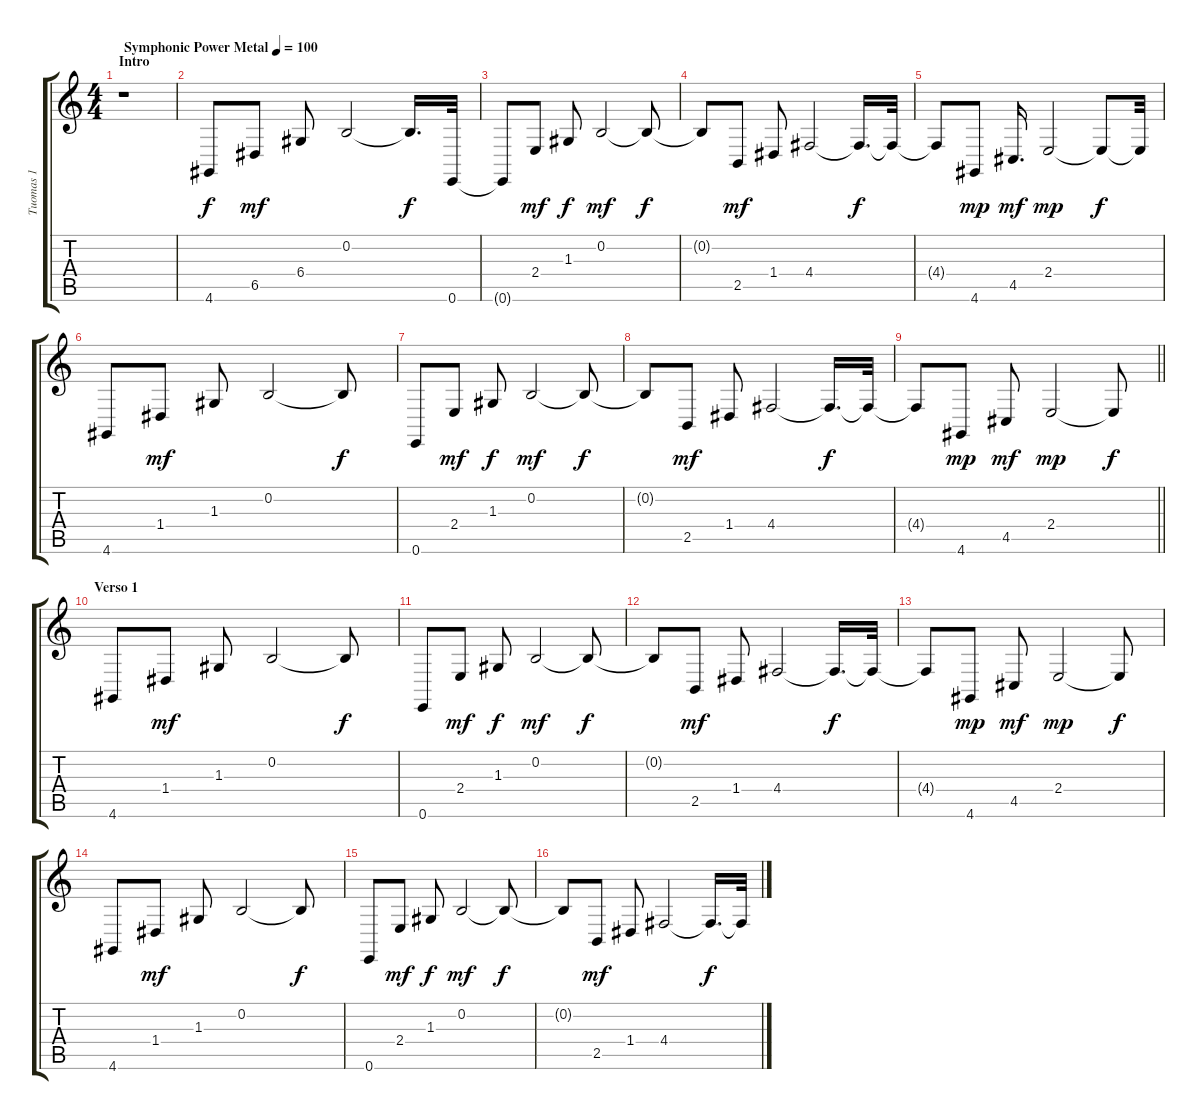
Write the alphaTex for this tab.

\track ("Tuomas 1" "Tuomas 1") {instrument acousticgrandpiano}
\staff {score tabs}
\tuning (E4 B3 G3 D3 A2 E2) {hide}
\ts (4 4)
\section ("" "Intro")
\tempo (100 "Symphonic Power Metal")
\clef g2
\ks c
r.1{dy f instrument acousticgrandpiano} |
4.6.8 6.5.8{dy mf} 6.4.8 0.2.2 0.2{t}.16{d dy f} 0.6.32 |
0.6{t}.8 2.4.8{dy mf} 1.3.8{dy f} 0.2.2{dy mf} 0.2{t}.8{dy f} |
0.2{t}.8 2.5.8{dy mf} 1.4.8 4.4.2 4.4{t}.16{d dy f} 4.4{t}.32 |
4.4{t}.8 4.6.8{dy mp} 4.5.16{d dy mf} 2.4.2{dy mp} 2.4{t}.8{dy f} 2.4{t}.32 |
4.6.8 1.4.8{dy mf} 1.3.8 0.2.2 0.2{t}.8{dy f} |
0.6.8 2.4.8{dy mf} 1.3.8{dy f} 0.2.2{dy mf} 0.2{t}.8{dy f} |
0.2{t}.8 2.5.8{dy mf} 1.4.8 4.4.2 4.4{t}.16{d dy f} 4.4{t}.32 |
\barLineRight lightlight
4.4{t}.8 4.6.8{dy mp} 4.5.8{dy mf} 2.4.2{dy mp} 2.4{t}.8{dy f} |
\section ("" "Verso 1")
4.6.8 1.4.8{dy mf} 1.3.8 0.2.2 0.2{t}.8{dy f} |
0.6.8 2.4.8{dy mf} 1.3.8{dy f} 0.2.2{dy mf} 0.2{t}.8{dy f} |
0.2{t}.8 2.5.8{dy mf} 1.4.8 4.4.2 4.4{t}.16{d dy f} 4.4{t}.32 |
4.4{t}.8 4.6.8{dy mp} 4.5.8{dy mf} 2.4.2{dy mp} 2.4{t}.8{dy f} |
4.6.8 1.4.8{dy mf} 1.3.8 0.2.2 0.2{t}.8{dy f} |
0.6.8 2.4.8{dy mf} 1.3.8{dy f} 0.2.2{dy mf} 0.2{t}.8{dy f} |
0.2{t}.8 2.5.8{dy mf} 1.4.8 4.4.2 4.4{t}.16{d dy f} 4.4{t}.32
